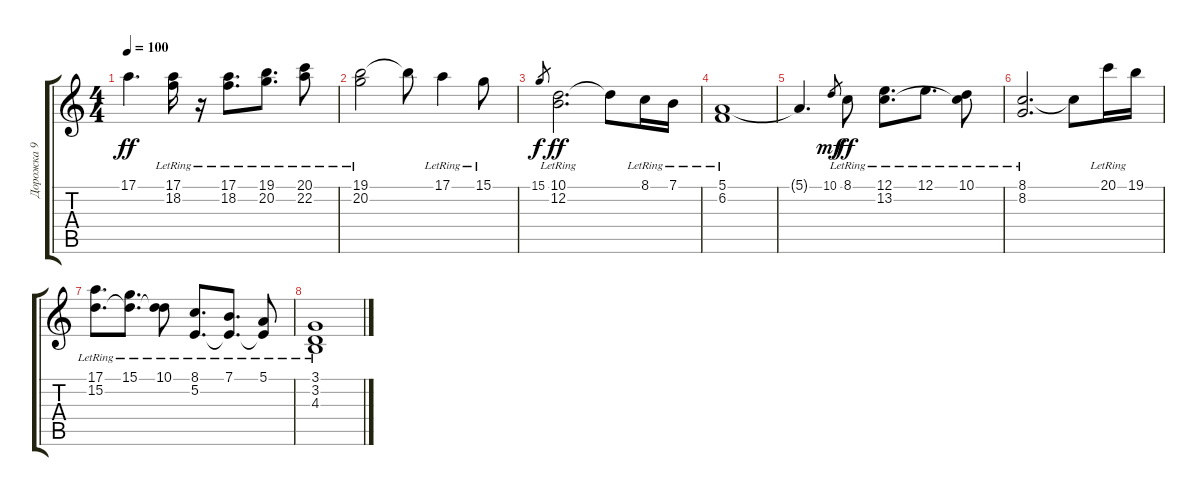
\track ("Дорожка 9" "Дорожка 9") {instrument brightacousticpiano}
\staff {score tabs}
\tuning (E4 B3 G3 D3 A2 E2) {hide}
\ts (4 4)
\tempo 100
\clef g2
\ks c
17.1{t}.4{d dy ff} (17.1{lr} 18.2{lr}).16 r.16 (17.1{lr} 18.2{lr}).8{d} (19.1{lr} 20.2{lr}).8{d} (20.1{lr} 22.2{lr}).8 |
(19.1{lr} 20.2{lr}).2{volume 13} 19.1{t}.8 17.1{lr}.4 15.1{lr}.8 |
15.1.8{gr dy f} (10.1{lr} 12.2{lr}).2{d dy ff} 10.1{t}.8 8.1{lr}.16 7.1{lr}.16 |
(5.1{lr} 6.2{lr}).1 |
5.1{t}.4{d} 10.1.8{gr dy mf} 8.1{lr}.8{dy ff} (12.1{lr} 13.2{lr}).8{d} 12.1{lr}.8{d} (10.1{lr} 13.2{t}).8 |
(8.1{lr} 8.2{lr}).2{d} 8.1{t}.8 20.1{lr}.16 19.1{lr}.16 |
(17.1{lr} 15.2{lr}).8{d} (15.1{lr} 15.2{t}).8{d} (10.1{lr} 15.2{t}).8 (8.1{lr} 5.2{lr}).8{d} (7.1{lr} 5.2{t}).8{d} (5.1{lr} 5.2{t}).8 |
(3.1{lr} 3.2{lr} 4.3{lr}).1
